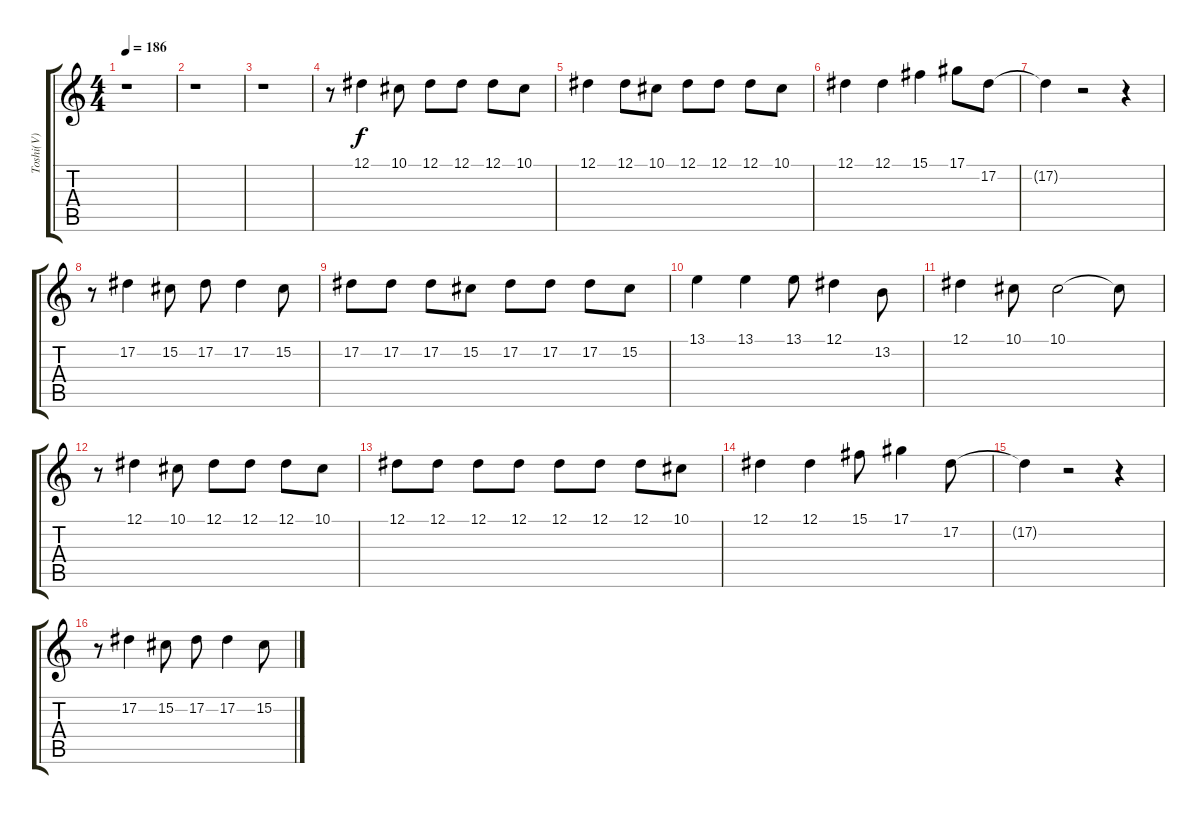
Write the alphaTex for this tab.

\track ("Toshi(V)" "Toshi(V)") {instrument tenorsax}
\staff {score tabs}
\tuning (Eb4 Bb3 Gb3 Db3 Ab2 Eb2) {hide}
\ts (4 4)
\tempo 186
\clef g2
\ks c
r.1{dy f} |
r.1 |
r.1 |
r.8 12.1.4 10.1.8 12.1.8 12.1.8 12.1.8 10.1.8 |
12.1.4 12.1.8 10.1.8 12.1.8 12.1.8 12.1.8 10.1.8 |
12.1.4 12.1.4 15.1.4 17.1.8 17.2.8 |
17.2{t}.4 r.2 r.4 |
r.8 17.2.4 15.2.8 17.2.8 17.2.4 15.2.8 |
17.2.8 17.2.8 17.2.8 15.2.8 17.2.8 17.2.8 17.2.8 15.2.8 |
13.1.4 13.1.4 13.1.8 12.1.4 13.2.8 |
12.1.4 10.1.8 10.1.2 10.1{t}.8 |
r.8 12.1.4 10.1.8 12.1.8 12.1.8 12.1.8 10.1.8 |
12.1.8 12.1.8 12.1.8 12.1.8 12.1.8 12.1.8 12.1.8 10.1.8 |
12.1.4 12.1.4 15.1.8 17.1.4 17.2.8 |
17.2{t}.4 r.2 r.4 |
r.8 17.2.4 15.2.8 17.2.8 17.2.4 15.2.8
